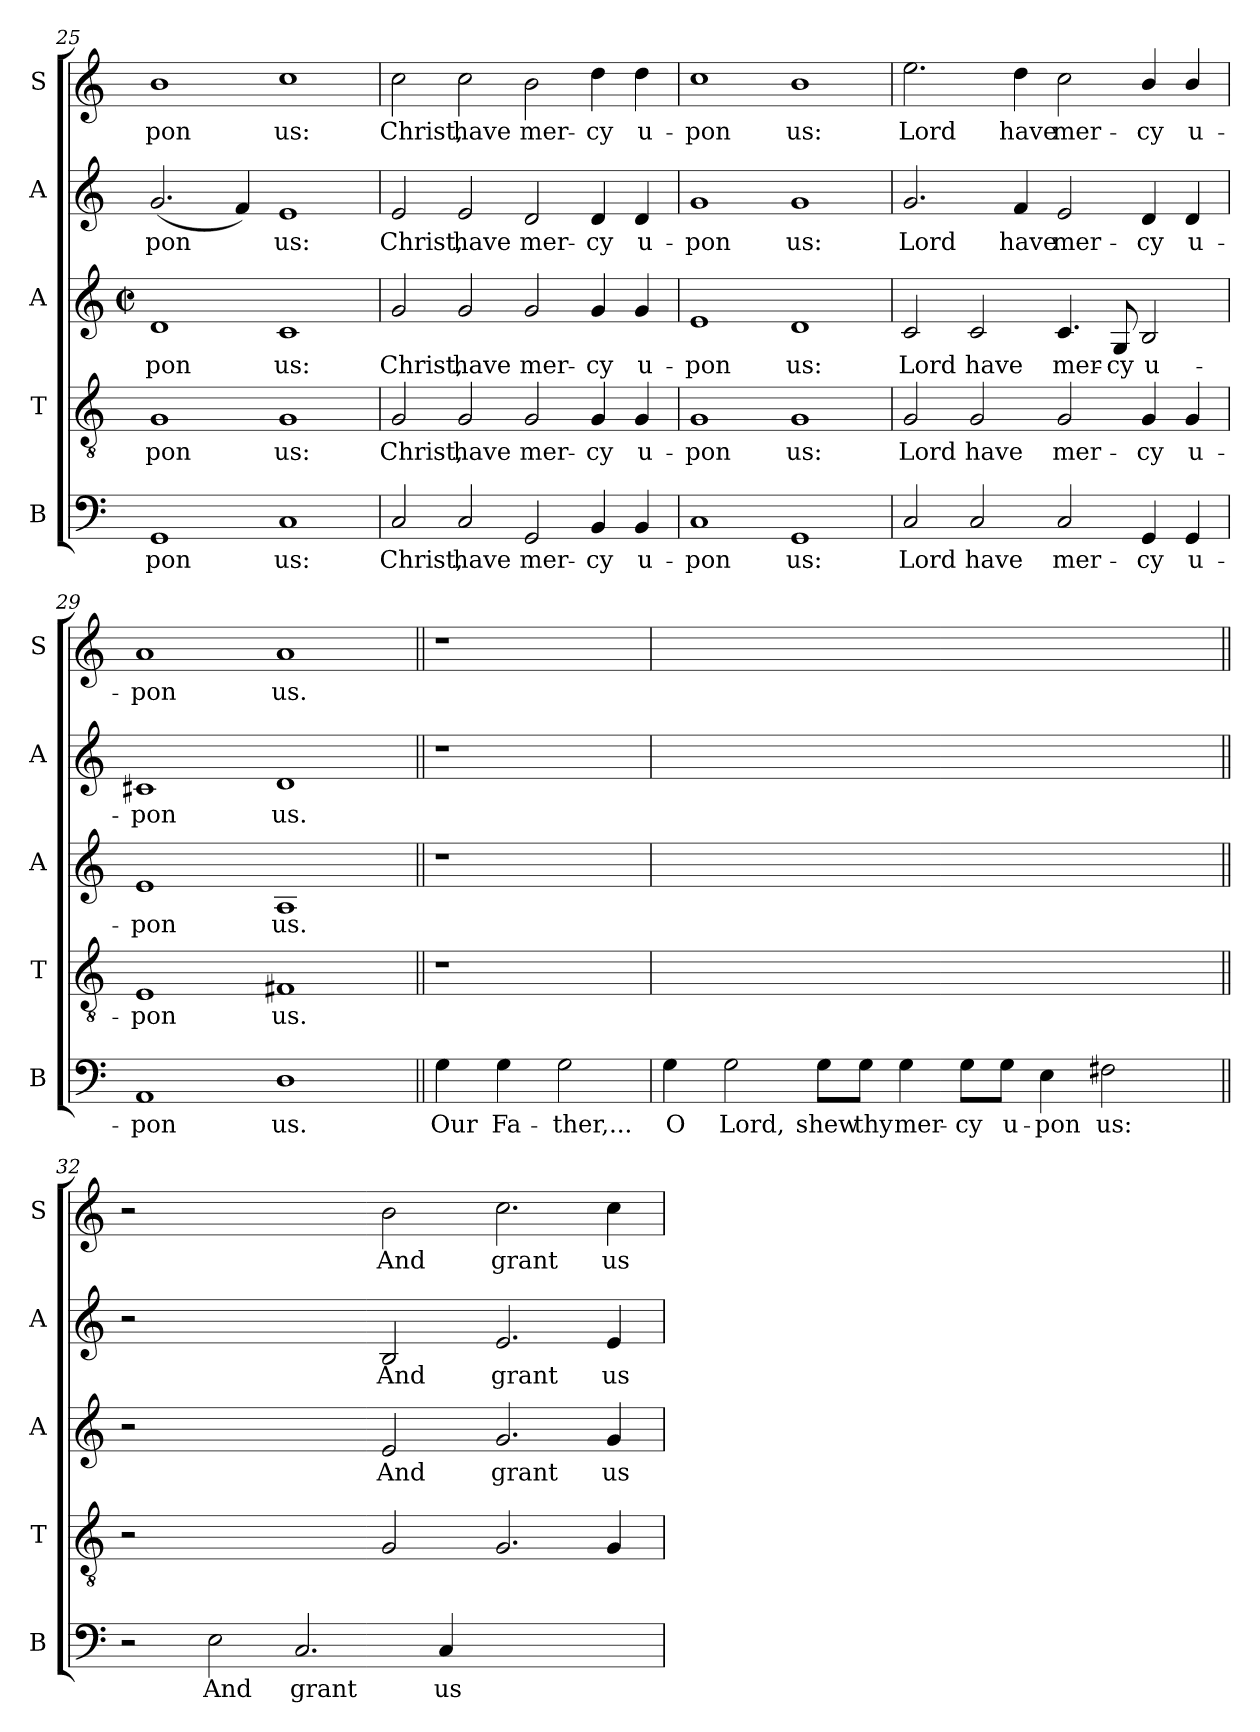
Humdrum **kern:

**kern	**text	**kern	**text	**kern	**text	**kern	**text	**kern	**text
*part5	*part5	*part4	*part4	*part3	*part3	*part2	*part2	*part1	*part1
*staff5	*staff5	*staff4	*staff4	*staff3	*staff3	*staff2	*staff2	*staff1	*staff1
*I"B	*	*I"T	*	*I"A	*	*I"A	*	*I"S	*
*I'B	*	*I'T	*	*I'A	*	*I'A	*	*I'S	*
*clefF4	*	*clefGv2	*	*clefG2	*	*clefG2	*	*clefG2	*
*k[]	*	*k[]	*	*k[]	*	*k[]	*	*k[]	*
*	*	*	*	*M2/2	*	*	*	*	*
*	*	*	*	*met(c|)	*	*	*	*	*
=25	=25	=25	=25	=25	=25	=25	=25	=25	=25
!	!LO:LY:b	!	!LO:LY:b	!	!LO:LY:b	!	!LO:LY:b	!	!LO:LY:b
1GG	-pon	1G	-pon	1d	-pon	(<2.g/	-pon	1b	-pon
.	.	.	.	.	.	4f/)	.	.	.
!	!LO:LY:b	!	!LO:LY:b	!	!LO:LY:b	!	!LO:LY:b	!	!LO:LY:b
1C	us:	1G	us:	1c	us:	1e	us:	1cc	us:
=26	=26	=26	=26	=26	=26	=26	=26	=26	=26
!	!LO:LY:b	!	!LO:LY:b	!	!LO:LY:b	!	!LO:LY:b	!	!LO:LY:b
2C/	Christ,	2G/	Christ,	2g/	Christ,	2e/	Christ,	2cc\	Christ,
!	!LO:LY:b	!	!LO:LY:b	!	!LO:LY:b	!	!LO:LY:b	!	!LO:LY:b
2C/	have	2G/	have	2g/	have	2e/	have	2cc\	have
!	!LO:LY:b	!	!LO:LY:b	!	!LO:LY:b	!	!LO:LY:b	!	!LO:LY:b
2GG/	mer-	2G/	mer-	2g/	mer-	2d/	mer-	2b\	mer-
!	!LO:LY:b	!	!LO:LY:b	!	!LO:LY:b	!	!LO:LY:b	!	!LO:LY:b
4BB/	-cy	4G/	-cy	4g/	-cy	4d/	-cy	4dd\	-cy
!	!LO:LY:b	!	!LO:LY:b	!	!LO:LY:b	!	!LO:LY:b	!	!LO:LY:b
4BB/	u-	4G/	u-	4g/	u-	4d/	u-	4dd\	u-
=27	=27	=27	=27	=27	=27	=27	=27	=27	=27
!	!LO:LY:b	!	!LO:LY:b	!	!LO:LY:b	!	!LO:LY:b	!	!LO:LY:b
1C	-pon	1G	-pon	1e	-pon	1g	-pon	1cc	-pon
!	!LO:LY:b	!	!LO:LY:b	!	!LO:LY:b	!	!LO:LY:b	!	!LO:LY:b
1GG	us:	1G	us:	1d	us:	1g	us:	1b	us:
=28	=28	=28	=28	=28	=28	=28	=28	=28	=28
!	!LO:LY:b	!	!LO:LY:b	!	!LO:LY:b	!	!LO:LY:b	!	!LO:LY:b
2C/	Lord	2G/	Lord	2c/	Lord	2.g/	Lord	2.ee\	Lord
!	!LO:LY:b	!	!LO:LY:b	!	!LO:LY:b	!	!	!	!
2C/	have	2G/	have	2c/	have	.	.	.	.
!	!	!	!	!	!	!	!LO:LY:b	!	!LO:LY:b
.	.	.	.	.	.	4f/	have	4dd\	have
!	!LO:LY:b	!	!LO:LY:b	!	!LO:LY:b	!	!LO:LY:b	!	!LO:LY:b
2C/	mer-	2G/	mer-	4.c/	mer-	2e/	mer-	2cc\	mer-
!	!	!	!	!	!LO:LY:b	!	!	!	!
.	.	.	.	8G/	-cy	.	.	.	.
!	!LO:LY:b	!	!LO:LY:b	!	!LO:LY:b	!	!LO:LY:b	!	!LO:LY:b
4GG/	-cy	4G/	-cy	2B/	u-	4d/	-cy	4b/	-cy
!	!LO:LY:b	!	!LO:LY:b	!	!	!	!LO:LY:b	!	!LO:LY:b
4GG/	u-	4G/	u-	.	.	4d/	u-	4b/	u-
=29	=29	=29	=29	=29	=29	=29	=29	=29	=29
!	!LO:LY:b	!	!LO:LY:b	!	!LO:LY:b	!	!LO:LY:b	!	!LO:LY:b
1AA	-pon	1E	-pon	1e	-pon	1c#X	-pon	1a	-pon
!	!LO:LY:b	!	!LO:LY:b	!	!LO:LY:b	!	!LO:LY:b	!	!LO:LY:b
1D	us.	1F#X	us.	1A	us.	1d	us.	1a	us.
!!LO:LB:g=z
=30||	=30||	=30||	=30||	=30||	=30||	=30||	=30||	=30||	=30||
*	*	*	*	*	*	*	*	*MM140	*
!	!LO:LY:b	!	!	!	!	!	!	!	!
4G\	Our	1r	.	1r	.	1r	.	1r	.
!	!LO:LY:b	!	!	!	!	!	!	!	!
4G\	Fa-	.	.	.	.	.	.	.	.
!	!LO:LY:b	!	!	!	!	!	!	!	!
2G\	-ther,...	.	.	.	.	.	.	.	.
!!LO:PB:g=z
=31	=31	=31	=31	=31	=31	=31	=31	=31	=31
*	*	*	*	*	*	*	*	*MM140	*
!	!LO:LY:b	!	!	!	!	!	!	!	!
4G\	O	1ryy	.	1ryy	.	1ryy	.	1ryy	.
!	!LO:LY:b	!	!	!	!	!	!	!	!
2G\	Lord,	.	.	.	.	.	.	.	.
!	!LO:LY:b	!	!	!	!	!	!	!	!
8G\L	shew	.	.	.	.	.	.	.	.
!	!LO:LY:b	!	!	!	!	!	!	!	!
8G\J	thy	.	.	.	.	.	.	.	.
!	!LO:LY:b	!	!	!	!	!	!	!	!
4G\	mer-	1ryy	.	1ryy	.	1ryy	.	1ryy	.
!	!LO:LY:b	!	!	!	!	!	!	!	!
8G\L	-cy	.	.	.	.	.	.	.	.
!	!LO:LY:b	!	!	!	!	!	!	!	!
8G\J	u-	.	.	.	.	.	.	.	.
!	!LO:LY:b	!	!	!	!	!	!	!	!
4E\	-pon	.	.	.	.	.	.	.	.
!	!LO:LY:b	!	!	!	!	!	!	!	!
2F#X\	us:	.	.	.	.	.	.	.	.
.	.	4ryy	.	4ryy	.	4ryy	.	4ryy	.
=32||	=32||	=32||	=32||	=32||	=32||	=32||	=32||	=32||	=32||
*	*	*	*	*	*	*	*	*MM240	*
2r	.	2r	.	2r	.	2r	.	2r	.
!	!LO:LY:b	!	!	!	!	!	!	!	!
2E\	And	1ryy	.	1ryy	.	1ryy	.	1ryy	.
!	!LO:LY:b	!	!	!	!	!	!	!	!
2.C/	grant	.	.	.	.	.	.	.	.
!	!	!	!	!	!LO:LY:b	!	!LO:LY:b	!	!LO:LY:b
.	.	2G/	.	2e/	And	2B/	And	2b\	And
!	!LO:LY:b	!	!	!	!	!	!	!	!
4C/	us	.	.	.	.	.	.	.	.
!	!	!	!	!	!LO:LY:b	!	!LO:LY:b	!	!LO:LY:b
1ryy	.	2.G/	.	2.g/	grant	2.e/	grant	2.cc\	grant
!	!	!	!	!	!LO:LY:b	!	!LO:LY:b	!	!LO:LY:b
.	.	4G/	.	4g/	us	4e/	us	4cc\	us
=	=	=	=	=	=	=	=	=	=
*-	*-	*-	*-	*-	*-	*-	*-	*-	*-
